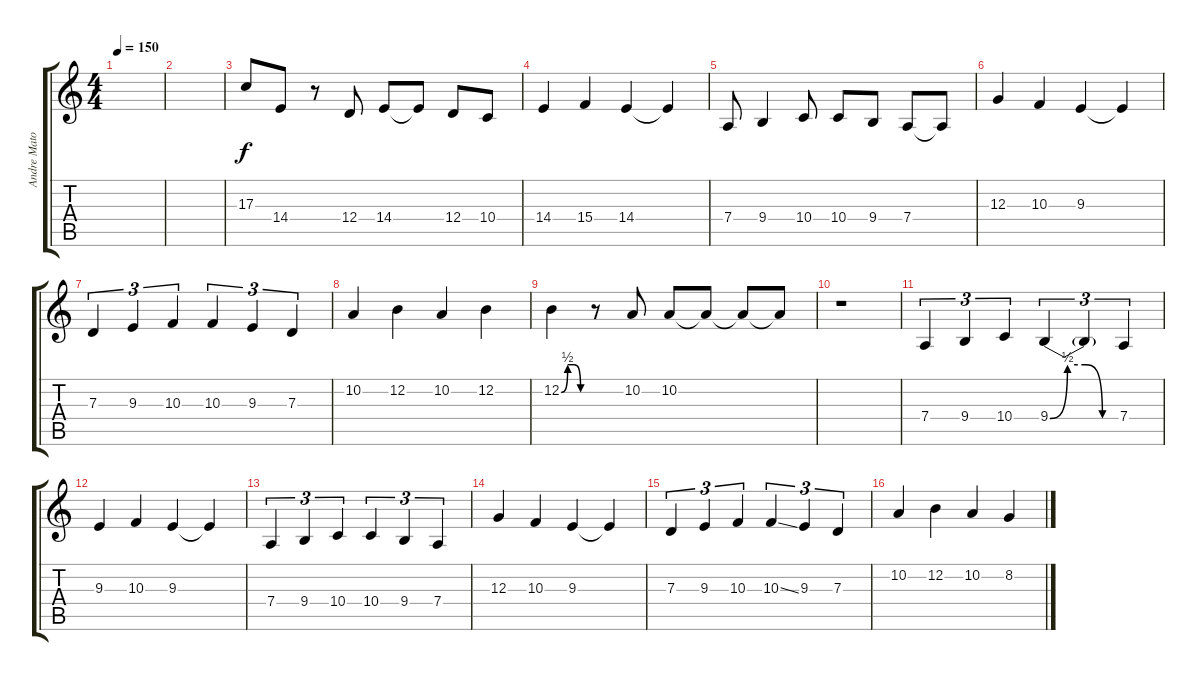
\track ("Andre Matos/Piano" "Andre Mato") {instrument lead6voice}
\staff {score tabs}
\tuning (E4 B3 G3 D3 A2 E2) {hide}
\ts (4 4)
\tempo 150
\clef g2
\ks c
|
|
17.3.8 14.4.8 r.8 12.4.8 14.4.8 14.4{t}.8 12.4.8 10.4.8 |
14.4.4 15.4.4 14.4.4 14.4{t}.4 |
7.4.8 9.4.4 10.4.8 10.4.8 9.4.8 7.4.8 7.4{t}.8 |
12.3.4 10.3.4 9.3.4 9.3{t}.4 |
7.3.4{tu (3 2)} 9.3.4{tu (3 2)} 10.3.4{tu (3 2)} 10.3.4{tu (3 2)} 9.3.4{tu (3 2)} 7.3.4{tu (3 2)} |
10.2.4 12.2.4 10.2.4 12.2.4 |
12.2{be (custom 0 0 15 2 30 2 45 0 60 0)}.4 r.8 10.2.8 10.2.8 10.2{t}.8 10.2{t}.8 10.2{t}.8 |
r.1 |
7.4.4{tu (3 2)} 9.4.4{tu (3 2)} 10.4.4{tu (3 2)} 9.4{be (custom 0 0 15 2 30 2 45 0 60 0)}.4{tu (3 2)} 9.4{t}.4{tu (3 2)} 7.4.4{tu (3 2)} |
9.3.4 10.3.4 9.3.4 9.3{t}.4 |
7.4.4{tu (3 2)} 9.4.4{tu (3 2)} 10.4.4{tu (3 2)} 10.4.4{tu (3 2)} 9.4.4{tu (3 2)} 7.4.4{tu (3 2)} |
12.3.4 10.3.4 9.3.4 9.3{t}.4 |
7.3.4{tu (3 2)} 9.3.4{tu (3 2)} 10.3.4{tu (3 2)} 10.3{ss}.4{tu (3 2)} 9.3.4{tu (3 2)} 7.3.4{tu (3 2)} |
10.2.4 12.2.4 10.2.4 8.2.4
